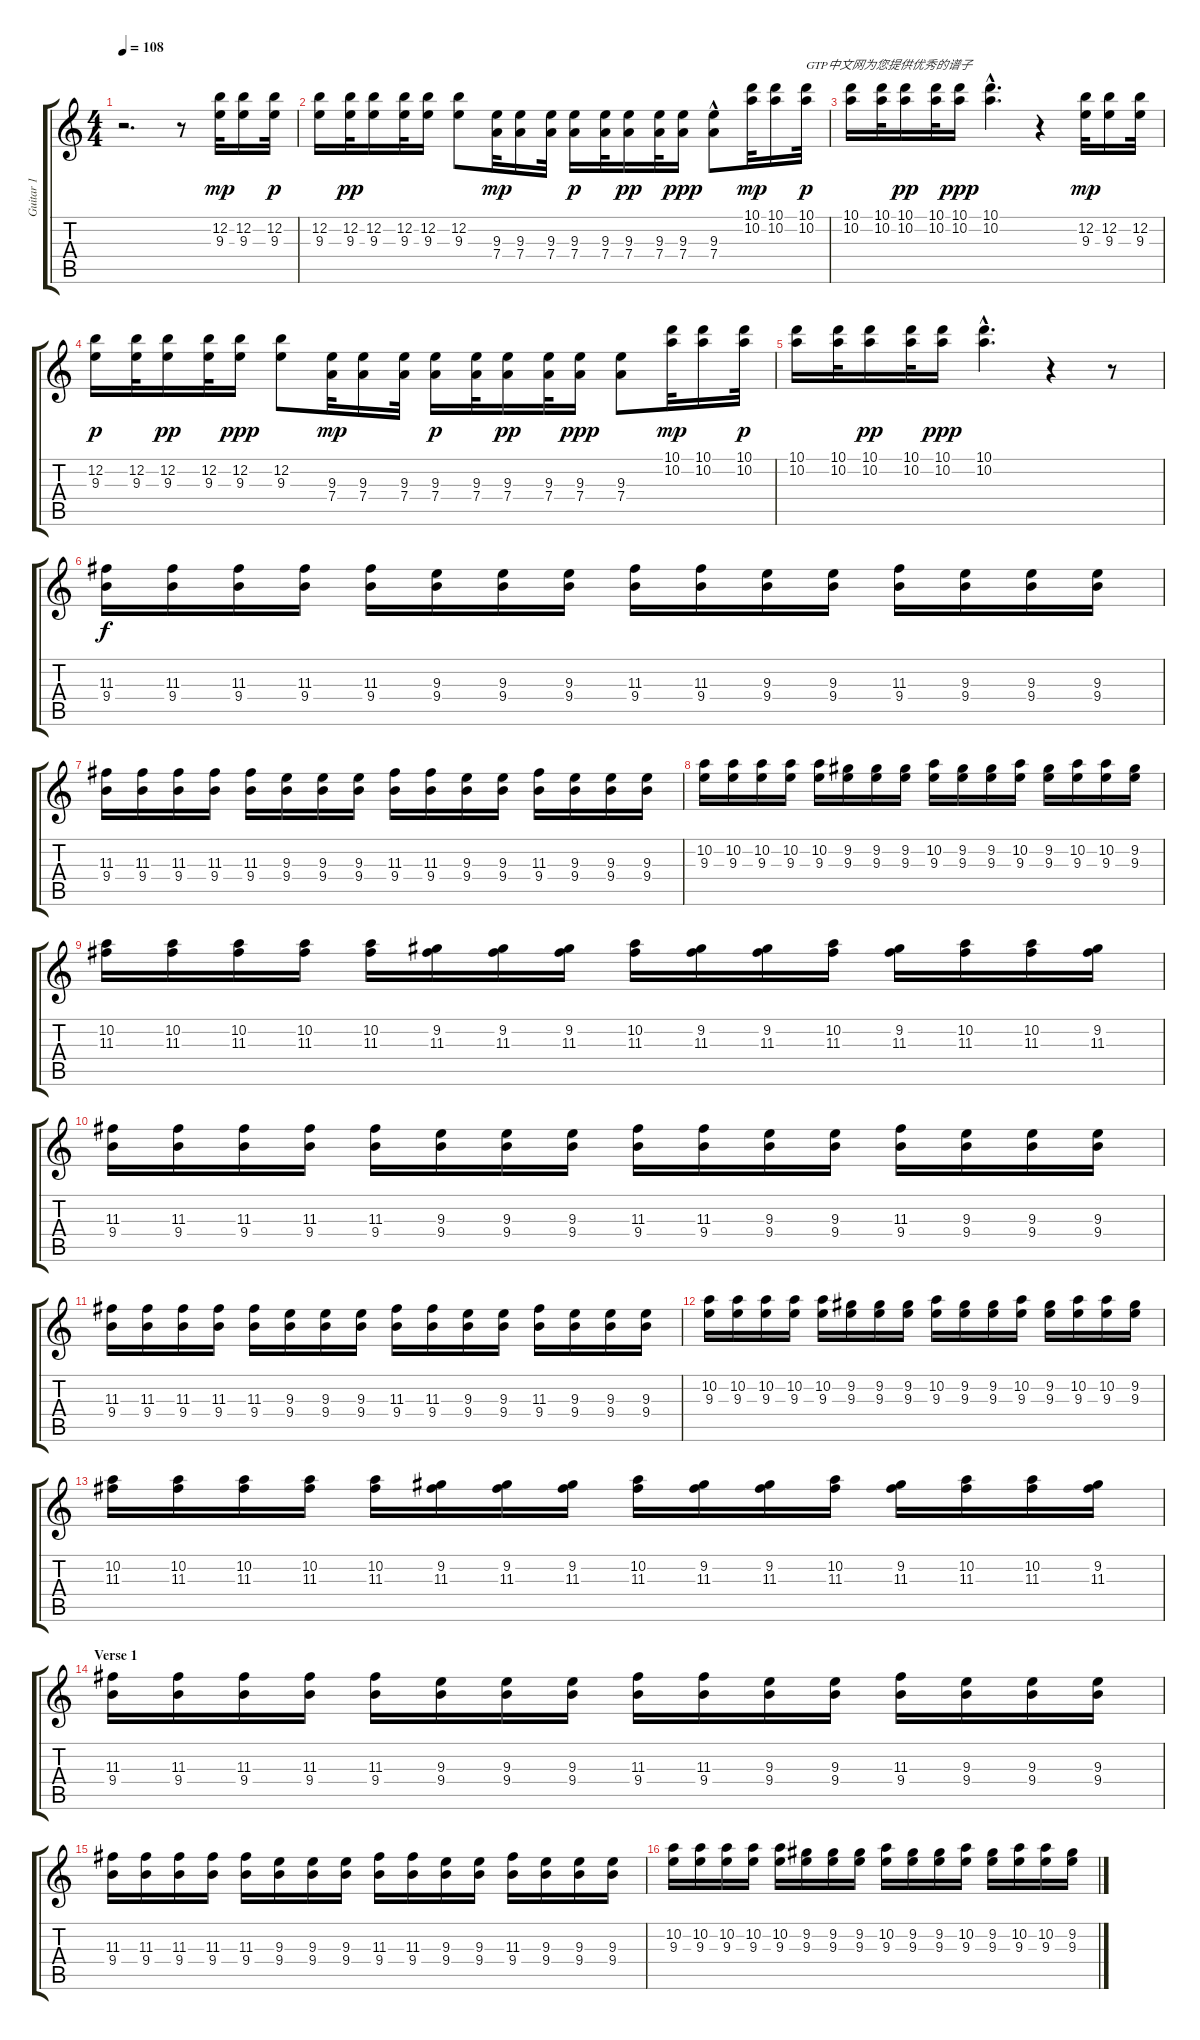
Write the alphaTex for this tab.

\track ("Guitar 1" "Guitar 1") {instrument overdrivenguitar}
\staff {score tabs}
\tuning (E4 B3 G3 D3 A2 E2) {hide}
\ts (4 4)
\tempo 108
\clef g2
\ks c
r.2{d dy mp instrument overdrivenguitar} r.8 (12.2 9.3).32{volume 13 balance 8 instrument distortionguitar} (12.2 9.3).16 (12.2 9.3).32{dy p} |
(12.2 9.3).16 (12.2 9.3).32{dy pp} (12.2 9.3).16 (12.2 9.3).32 (12.2 9.3).16 (12.2 9.3).8 (9.3 7.4).32{dy mp} (9.3 7.4).16 (9.3 7.4).32 (9.3 7.4).16{dy p} (9.3 7.4).32 (9.3 7.4).16{dy pp} (9.3 7.4).32 (9.3 7.4).16{dy ppp} (9.3 7.4{hac}).8 (10.1 10.2).32{dy mp} (10.1 10.2).16 (10.1 10.2).32{txt "GTP中文网为您提供优秀的谱子" dy p} |
(10.1 10.2).16 (10.1 10.2).32 (10.1 10.2).16{dy pp} (10.1 10.2).32 (10.1 10.2).16{dy ppp} (10.1{hac} 10.2{hac}).4{d} r.4 (12.2 9.3).32{dy mp} (12.2 9.3).16 (12.2 9.3).32 |
(12.2 9.3).16{dy p} (12.2 9.3).32 (12.2 9.3).16{dy pp} (12.2 9.3).32 (12.2 9.3).16{dy ppp} (12.2 9.3).8 (9.3 7.4).32{dy mp} (9.3 7.4).16 (9.3 7.4).32 (9.3 7.4).16{dy p} (9.3 7.4).32 (9.3 7.4).16{dy pp} (9.3 7.4).32 (9.3 7.4).16{dy ppp} (9.3 7.4).8 (10.1 10.2).32{dy mp} (10.1 10.2).16 (10.1 10.2).32{dy p} |
(10.1 10.2).16 (10.1 10.2).32 (10.1 10.2).16{dy pp} (10.1 10.2).32 (10.1 10.2).16{dy ppp} (10.1{hac} 10.2{hac}).4{d} r.4 r.8 |
(11.3 9.4).16{dy f} (11.3 9.4).16 (11.3 9.4).16 (11.3 9.4).16 (11.3 9.4).16 (9.3 9.4).16 (9.3 9.4).16 (9.3 9.4).16 (11.3 9.4).16 (11.3 9.4).16 (9.3 9.4).16 (9.3 9.4).16 (11.3 9.4).16 (9.3 9.4).16 (9.3 9.4).16 (9.3 9.4).16 |
(11.3 9.4).16 (11.3 9.4).16 (11.3 9.4).16 (11.3 9.4).16 (11.3 9.4).16 (9.3 9.4).16 (9.3 9.4).16 (9.3 9.4).16 (11.3 9.4).16 (11.3 9.4).16 (9.3 9.4).16 (9.3 9.4).16 (11.3 9.4).16 (9.3 9.4).16 (9.3 9.4).16 (9.3 9.4).16 |
(10.2 9.3).16 (10.2 9.3).16 (10.2 9.3).16 (10.2 9.3).16 (10.2 9.3).16 (9.2 9.3).16 (9.2 9.3).16 (9.2 9.3).16 (10.2 9.3).16 (9.2 9.3).16 (9.2 9.3).16 (10.2 9.3).16 (9.2 9.3).16 (10.2 9.3).16 (10.2 9.3).16 (9.2 9.3).16 |
(10.2 11.3).16 (10.2 11.3).16 (10.2 11.3).16 (10.2 11.3).16 (10.2 11.3).16 (9.2 11.3).16 (9.2 11.3).16 (9.2 11.3).16 (10.2 11.3).16 (9.2 11.3).16 (9.2 11.3).16 (10.2 11.3).16 (9.2 11.3).16 (10.2 11.3).16 (10.2 11.3).16 (9.2 11.3).16 |
(11.3 9.4).16 (11.3 9.4).16 (11.3 9.4).16 (11.3 9.4).16 (11.3 9.4).16 (9.3 9.4).16 (9.3 9.4).16 (9.3 9.4).16 (11.3 9.4).16 (11.3 9.4).16 (9.3 9.4).16 (9.3 9.4).16 (11.3 9.4).16 (9.3 9.4).16 (9.3 9.4).16 (9.3 9.4).16 |
(11.3 9.4).16 (11.3 9.4).16 (11.3 9.4).16 (11.3 9.4).16 (11.3 9.4).16 (9.3 9.4).16 (9.3 9.4).16 (9.3 9.4).16 (11.3 9.4).16 (11.3 9.4).16 (9.3 9.4).16 (9.3 9.4).16 (11.3 9.4).16 (9.3 9.4).16 (9.3 9.4).16 (9.3 9.4).16 |
(10.2 9.3).16 (10.2 9.3).16 (10.2 9.3).16 (10.2 9.3).16 (10.2 9.3).16 (9.2 9.3).16 (9.2 9.3).16 (9.2 9.3).16 (10.2 9.3).16 (9.2 9.3).16 (9.2 9.3).16 (10.2 9.3).16 (9.2 9.3).16 (10.2 9.3).16 (10.2 9.3).16 (9.2 9.3).16 |
(10.2 11.3).16 (10.2 11.3).16 (10.2 11.3).16 (10.2 11.3).16 (10.2 11.3).16 (9.2 11.3).16 (9.2 11.3).16 (9.2 11.3).16 (10.2 11.3).16 (9.2 11.3).16 (9.2 11.3).16 (10.2 11.3).16 (9.2 11.3).16 (10.2 11.3).16 (10.2 11.3).16 (9.2 11.3).16 |
\section ("" "Verse 1")
(11.3 9.4).16 (11.3 9.4).16 (11.3 9.4).16 (11.3 9.4).16 (11.3 9.4).16 (9.3 9.4).16 (9.3 9.4).16 (9.3 9.4).16 (11.3 9.4).16 (11.3 9.4).16 (9.3 9.4).16 (9.3 9.4).16 (11.3 9.4).16 (9.3 9.4).16 (9.3 9.4).16 (9.3 9.4).16 |
(11.3 9.4).16 (11.3 9.4).16 (11.3 9.4).16 (11.3 9.4).16 (11.3 9.4).16 (9.3 9.4).16 (9.3 9.4).16 (9.3 9.4).16 (11.3 9.4).16 (11.3 9.4).16 (9.3 9.4).16 (9.3 9.4).16 (11.3 9.4).16 (9.3 9.4).16 (9.3 9.4).16 (9.3 9.4).16 |
(10.2 9.3).16 (10.2 9.3).16 (10.2 9.3).16 (10.2 9.3).16 (10.2 9.3).16 (9.2 9.3).16 (9.2 9.3).16 (9.2 9.3).16 (10.2 9.3).16 (9.2 9.3).16 (9.2 9.3).16 (10.2 9.3).16 (9.2 9.3).16 (10.2 9.3).16 (10.2 9.3).16 (9.2 9.3).16
